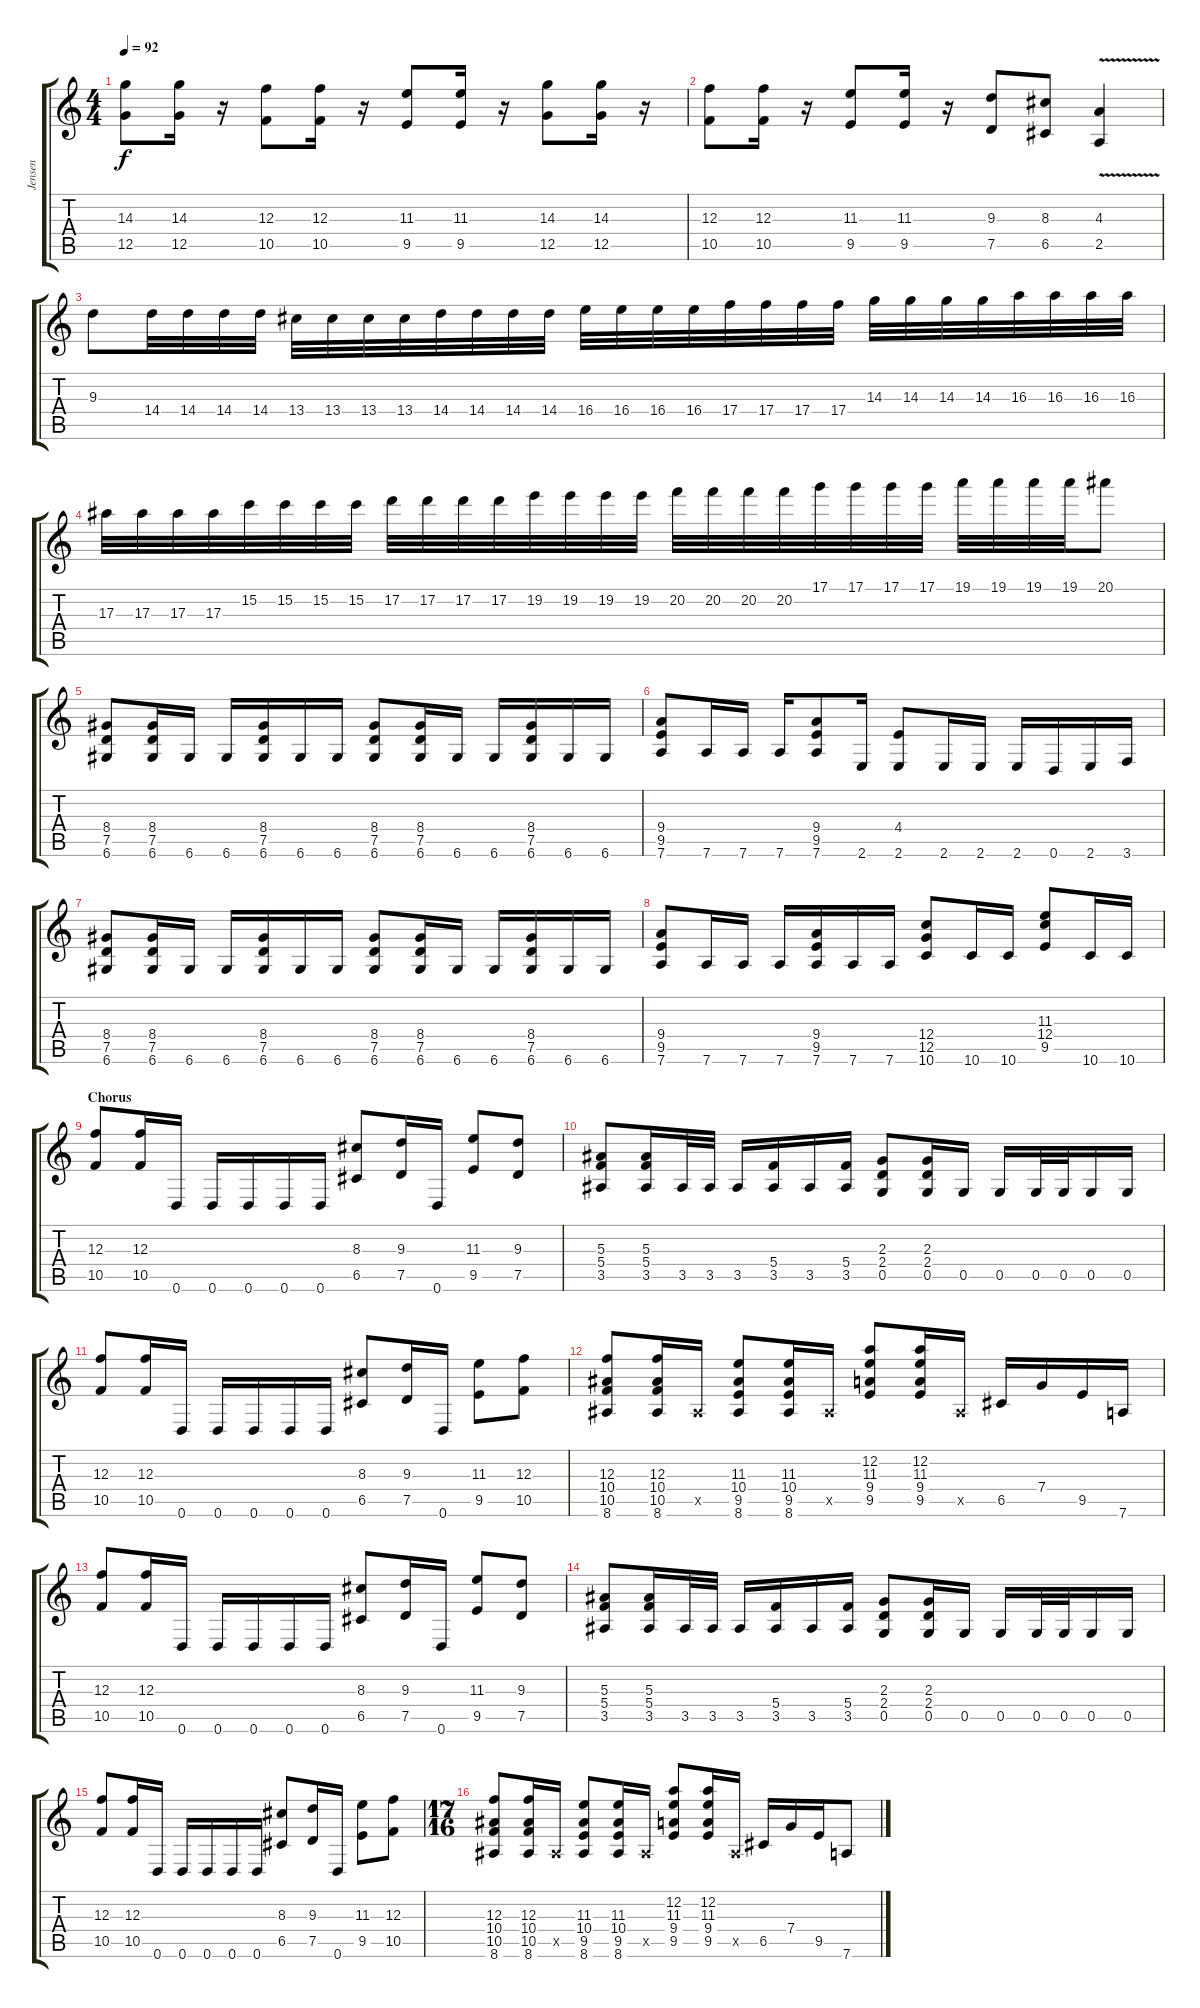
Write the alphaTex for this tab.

\track ("Jensen" "Jensen") {instrument overdrivenguitar}
\staff {score tabs}
\tuning (D4 A3 F3 C3 G2 D2) {hide}
\ts (4 4)
\tempo 92
\clef g2
\ks c
(14.3 12.5).8{dy f} (14.3 12.5).16 r.16 (12.3 10.5).8 (12.3 10.5).16 r.16 (11.3 9.5).8 (11.3 9.5).16 r.16 (14.3 12.5).8 (14.3 12.5).16 r.16 |
(12.3 10.5).8 (12.3 10.5).16 r.16 (11.3 9.5).8 (11.3 9.5).16 r.16 (9.3 7.5).8 (8.3 6.5).8 (4.3 2.5{v}).4 |
9.3.8 14.4.32 14.4.32 14.4.32 14.4.32 13.4.32 13.4.32 13.4.32 13.4.32 14.4.32 14.4.32 14.4.32 14.4.32 16.4.32 16.4.32 16.4.32 16.4.32 17.4.32 17.4.32 17.4.32 17.4.32 14.3.32 14.3.32 14.3.32 14.3.32 16.3.32 16.3.32 16.3.32 16.3.32 |
17.3.32 17.3.32 17.3.32 17.3.32 15.2.32 15.2.32 15.2.32 15.2.32 17.2.32 17.2.32 17.2.32 17.2.32 19.2.32 19.2.32 19.2.32 19.2.32 20.2.32 20.2.32 20.2.32 20.2.32 17.1.32 17.1.32 17.1.32 17.1.32 19.1.32 19.1.32 19.1.32 19.1.32 20.1.8 |
(8.4 7.5 6.6).8 (8.4 7.5 6.6).16 6.6.16 6.6.16 (8.4 7.5 6.6).16 6.6.16 6.6.16 (8.4 7.5 6.6).8 (8.4 7.5 6.6).16 6.6.16 6.6.16 (8.4 7.5 6.6).16 6.6.16 6.6.16 |
(9.4 9.5 7.6).8 7.6.16 7.6.16 7.6.16 (9.4 9.5 7.6).8 2.6.16 (4.4 2.6).8 2.6.16 2.6.16 2.6.16 0.6.16 2.6.16 3.6.16 |
(8.4 7.5 6.6).8 (8.4 7.5 6.6).16 6.6.16 6.6.16 (8.4 7.5 6.6).16 6.6.16 6.6.16 (8.4 7.5 6.6).8 (8.4 7.5 6.6).16 6.6.16 6.6.16 (8.4 7.5 6.6).16 6.6.16 6.6.16 |
(9.4 9.5 7.6).8 7.6.16 7.6.16 7.6.16 (9.4 9.5 7.6).16 7.6.16 7.6.16 (12.4 12.5 10.6).8 10.6.16 10.6.16 (11.3 12.4 9.5).8 10.6.16 10.6.16 |
\section ("" "Chorus")
(12.3 10.5).8 (12.3 10.5).16 0.6.16 0.6.16 0.6.16 0.6.16 0.6.16 (8.3 6.5).8 (9.3 7.5).16 0.6.16 (11.3 9.5).8 (9.3 7.5).8 |
(5.3 5.4 3.5).8 (5.3 5.4 3.5).16 3.5.32 3.5.32 3.5.16 (5.4 3.5).16 3.5.16 (5.4 3.5).16 (2.3 2.4 0.5).8 (2.3 2.4 0.5).16 0.5.16 0.5.16 0.5.32 0.5.32 0.5.16 0.5.16 |
(12.3 10.5).8 (12.3 10.5).16 0.6.16 0.6.16 0.6.16 0.6.16 0.6.16 (8.3 6.5).8 (9.3 7.5).16 0.6.16 (11.3 9.5).8 (12.3 10.5).8 |
(12.3 10.4 10.5 8.6).8 (12.3 10.4 10.5 8.6).16 3.5{x}.16 (11.3 10.4 9.5 8.6).8 (11.3 10.4 9.5 8.6).16 3.5{x}.16 (12.2 11.3 9.4 9.5).8 (12.2 11.3 9.4 9.5).16 3.5{x}.16 6.5.16 7.4.16 9.5.16 7.6.16 |
(12.3 10.5).8 (12.3 10.5).16 0.6.16 0.6.16 0.6.16 0.6.16 0.6.16 (8.3 6.5).8 (9.3 7.5).16 0.6.16 (11.3 9.5).8 (9.3 7.5).8 |
(5.3 5.4 3.5).8 (5.3 5.4 3.5).16 3.5.32 3.5.32 3.5.16 (5.4 3.5).16 3.5.16 (5.4 3.5).16 (2.3 2.4 0.5).8 (2.3 2.4 0.5).16 0.5.16 0.5.16 0.5.32 0.5.32 0.5.16 0.5.16 |
(12.3 10.5).8 (12.3 10.5).16 0.6.16 0.6.16 0.6.16 0.6.16 0.6.16 (8.3 6.5).8 (9.3 7.5).16 0.6.16 (11.3 9.5).8 (12.3 10.5).8 |
\ts (17 16)
(12.3 10.4 10.5 8.6).8 (12.3 10.4 10.5 8.6).16 3.5{x}.16 (11.3 10.4 9.5 8.6).8 (11.3 10.4 9.5 8.6).16 3.5{x}.16 (12.2 11.3 9.4 9.5).8 (12.2 11.3 9.4 9.5).16 3.5{x}.16 6.5.16 7.4.16 9.5.16 7.6.8
